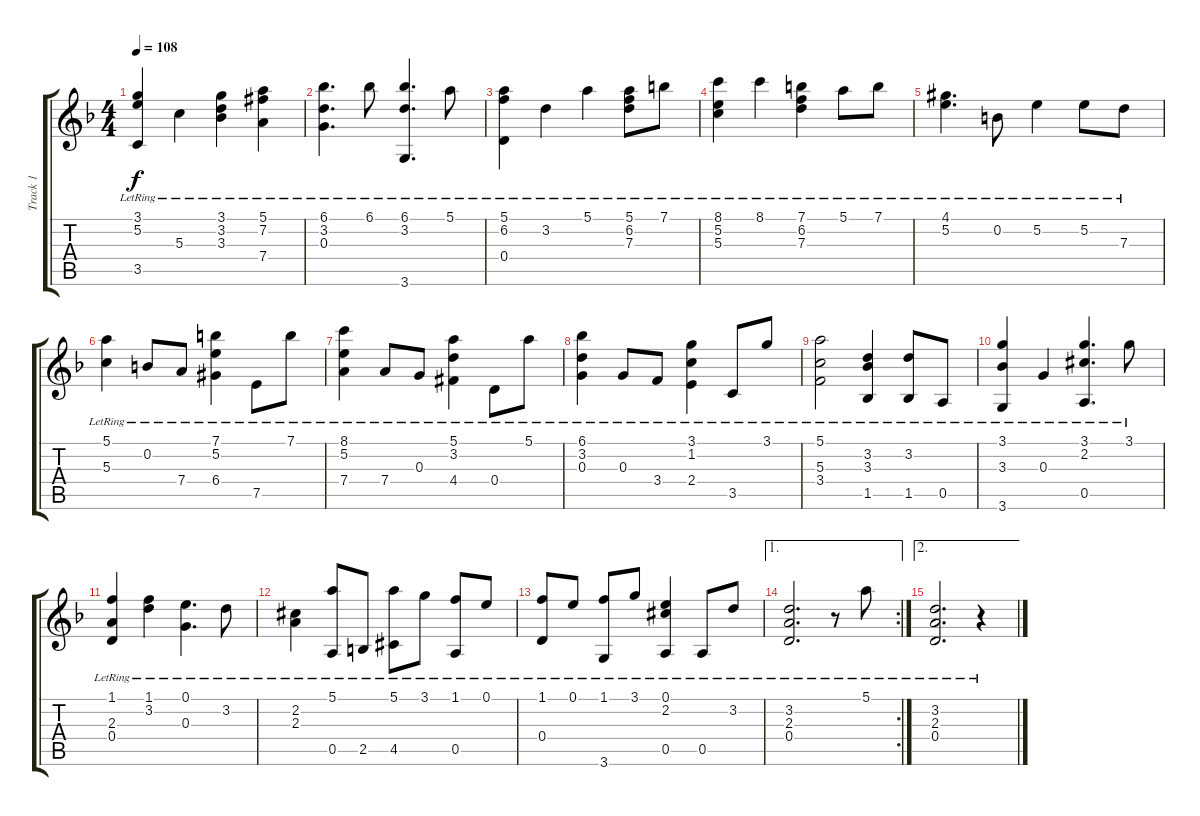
\track ("Track 1" "Track 1") {instrument acousticguitarnylon}
\staff {score tabs}
\tuning (E4 B3 G3 D3 A2 E2) {hide}
\ts (4 4)
\tempo 108
\clef g2
\ks dminor
(3.1{lr} 5.2{lr} 3.5{lr}).4{dy f} 5.3{lr}.4 (3.1{lr} 3.2{lr} 3.3{lr}).4 (5.1{lr} 7.2{lr acc #} 7.4{lr}).4 |
(6.1{lr} 3.2{lr} 0.3{lr}).4{d} 6.1{lr}.8 (6.1{lr} 3.2{lr} 3.6{lr}).4{d} 5.1{lr}.8 |
(5.1{lr} 6.2{lr} 0.4{lr}).4 3.2{lr}.4 5.1{lr}.4 (5.1{lr} 6.2{lr} 7.3{lr}).8 7.1{lr}.8 |
(8.1{lr} 5.2{lr} 5.3{lr}).4 8.1{lr}.4 (7.1{lr} 6.2{lr} 7.3{lr}).4 5.1{lr}.8 7.1{lr}.8 |
(4.1{lr acc #} 5.2{lr}).4{d} 0.2{lr}.8 5.2{lr}.4 5.2{lr}.8 7.3{lr}.8 |
(5.1{lr} 5.3{lr}).4 0.2{lr}.8 7.4{lr}.8 (7.1{lr} 5.2{lr} 6.4{lr acc #}).4 7.5{lr}.8 7.1{lr}.8 |
(8.1{lr} 5.2{lr} 7.4{lr}).4 7.4{lr}.8 0.3{lr}.8 (5.1{lr} 3.2{lr} 4.4{lr acc #}).4 0.4{lr}.8 5.1{lr}.8 |
(6.1{lr} 3.2{lr} 0.3{lr}).4 0.3{lr}.8 3.4{lr}.8 (3.1{lr} 1.2{lr} 2.4{lr}).4 3.5{lr}.8 3.1{lr}.8 |
(5.1{lr} 5.3{lr} 3.4{lr}).2 (3.2{lr} 3.3{lr} 1.5{lr}).4 (3.2{lr} 1.5{lr}).8 0.5{lr}.8 |
(3.1{lr} 3.3{lr} 3.6{lr}).4 0.3{lr}.4 (3.1{lr} 2.2{lr acc #} 0.5{lr}).4{d} 3.1{lr}.8 |
(1.1{lr} 2.3{lr} 0.4{lr}).4 (1.1{lr} 3.2{lr}).4 (0.1{lr} 0.3{lr}).4{d} 3.2{lr}.8 |
(2.2{lr acc #} 2.3{lr}).4 (5.1{lr} 0.5{lr}).8 2.5{lr}.8 (5.1{lr} 4.5{lr acc #}).8 3.1{lr}.8 (1.1{lr} 0.5{lr}).8 0.1{lr}.8 |
(1.1{lr} 0.4{lr}).8 0.1{lr}.8 (1.1{lr} 3.6{lr}).8 3.1{lr}.8 (0.1{lr} 2.2{lr acc #} 0.5{lr}).4 0.5{lr}.8 3.2{lr}.8 |
\ae 1
\rc 2
(3.2{lr} 2.3{lr} 0.4{lr}).2{d} r.8 5.1{lr}.8 |
\ae 2
(3.2{lr} 2.3{lr} 0.4{lr}).2{d} r.4
